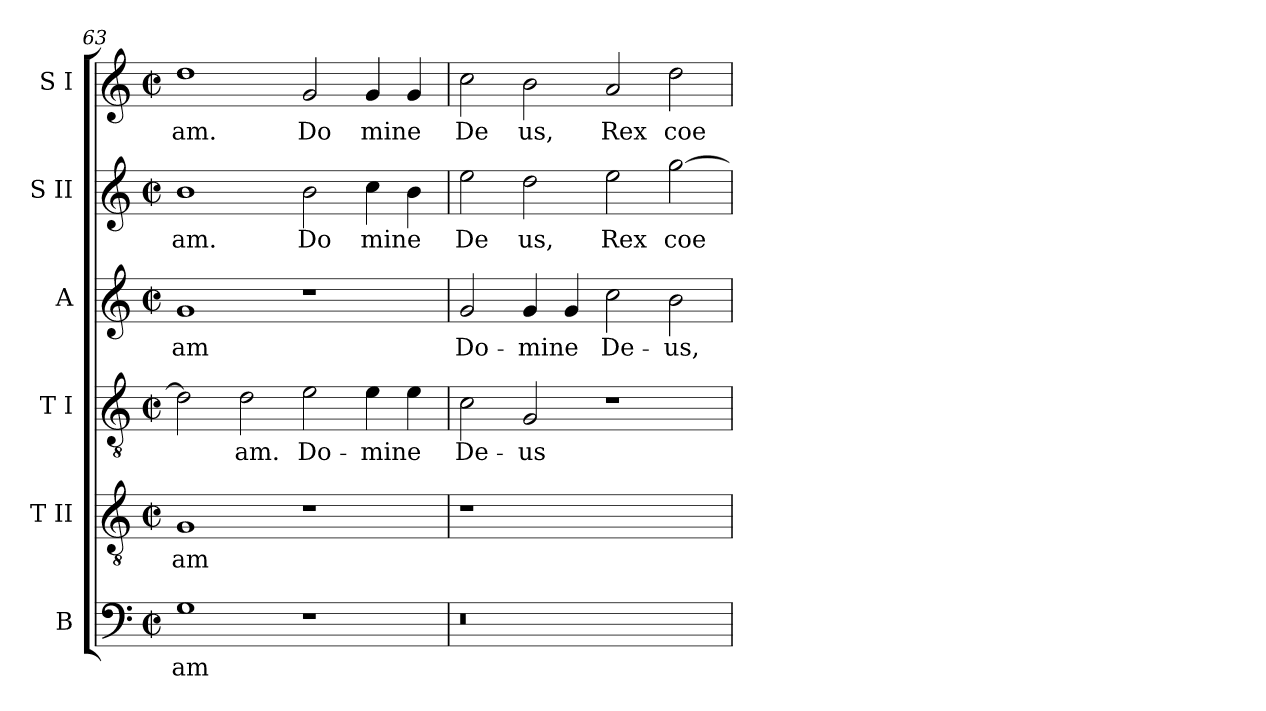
**kern	**text	**kern	**text	**kern	**text	**kern	**text	**kern	**text	**kern	**text
*part6	*part6	*part5	*part5	*part4	*part4	*part3	*part3	*part2	*part2	*part1	*part1
*staff6	*staff6	*staff5	*staff5	*staff4	*staff4	*staff3	*staff3	*staff2	*staff2	*staff1	*staff1
*I"B	*	*I"T II	*	*I"T I	*	*I"A	*	*I"S II	*	*I"S I	*
*I'B	*	*I'T II	*	*I'T I	*	*I'A	*	*I'S II	*	*I'S I	*
*clefF4	*	*clefGv2	*	*clefGv2	*	*clefG2	*	*clefG2	*	*clefG2	*
*k[]	*	*k[]	*	*k[]	*	*k[]	*	*k[]	*	*k[]	*
*C:	*	*C:	*	*C:	*	*C:	*	*C:	*	*C:	*
*M2/2	*	*M2/2	*	*M2/2	*	*M2/2	*	*M2/2	*	*M2/2	*
*met(c|)	*	*met(c|)	*	*met(c|)	*	*met(c|)	*	*met(c|)	*	*met(c|)	*
=63	=63	=63	=63	=63	=63	=63	=63	=63	=63	=63	=63
!	!LO:LY:b:cj	!	!LO:LY:b:cj	!	!LO:LY:b:cj	!	!LO:LY:b:cj	!	!LO:LY:b:cj	!	!LO:LY:b:cj
1G	-am	1G	-am	2d\]	--	1g	-am	1b	am.	1dd	am.
!	!	!	!	!	!LO:LY:b:cj	!	!	!	!	!	!
.	.	.	.	2d\	-am.	.	.	.	.	.	.
!	!	!	!	!	!LO:LY:b:cj	!	!	!	!LO:LY:b:cj	!	!LO:LY:b:cj
1r	.	1r	.	2e\	Do-	1r	.	2b\	Do	2g/	Do
!	!	!	!	!	!LO:LY:b:cj	!	!	!	!LO:LY:b:cj	!	!LO:LY:b:cj
.	.	.	.	4e\	-mine	.	.	4cc\	mine	4g/	mine
!	!	!	!	!	!LO:LY:b:cj	!	!	!	!LO:LY:b:cj	!	!LO:LY:b:cj
.	.	.	.	4e\	.	.	.	4b\	.	4g/	.
=64	=64	=64	=64	=64	=64	=64	=64	=64	=64	=64	=64
!	!	!	!	!	!LO:LY:b:cj	!	!LO:LY:b:cj	!	!LO:LY:b:cj	!	!LO:LY:b:cj
0r	.	1r	.	2c\	De-	2g/	Do-	2ee\	De	2cc\	De
!	!	!	!	!	!LO:LY:b:cj	!	!LO:LY:b:cj	!	!LO:LY:b:cj	!	!LO:LY:b:cj
.	.	.	.	2G/	-us	4g/	-mine	2dd\	us,	2b\	us,
!	!	!	!	!	!	!	!LO:LY:b:cj	!	!	!	!
.	.	.	.	.	.	4g/	.	.	.	.	.
!	!	!	!	!	!	!	!LO:LY:b:cj	!	!LO:LY:b:cj	!	!LO:LY:b:cj
.	.	1ryy	.	1r	.	2cc\	De-	2ee\	Rex	2a/	Rex
!	!	!	!	!	!	!	!LO:LY:b:cj	!	!LO:LY:b:cj	!	!LO:LY:b:cj
.	.	.	.	.	.	2b\	-us,	[>2gg\	coe	2dd\	coe
=	=	=	=	=	=	=	=	=	=	=	=
*-	*-	*-	*-	*-	*-	*-	*-	*-	*-	*-	*-
